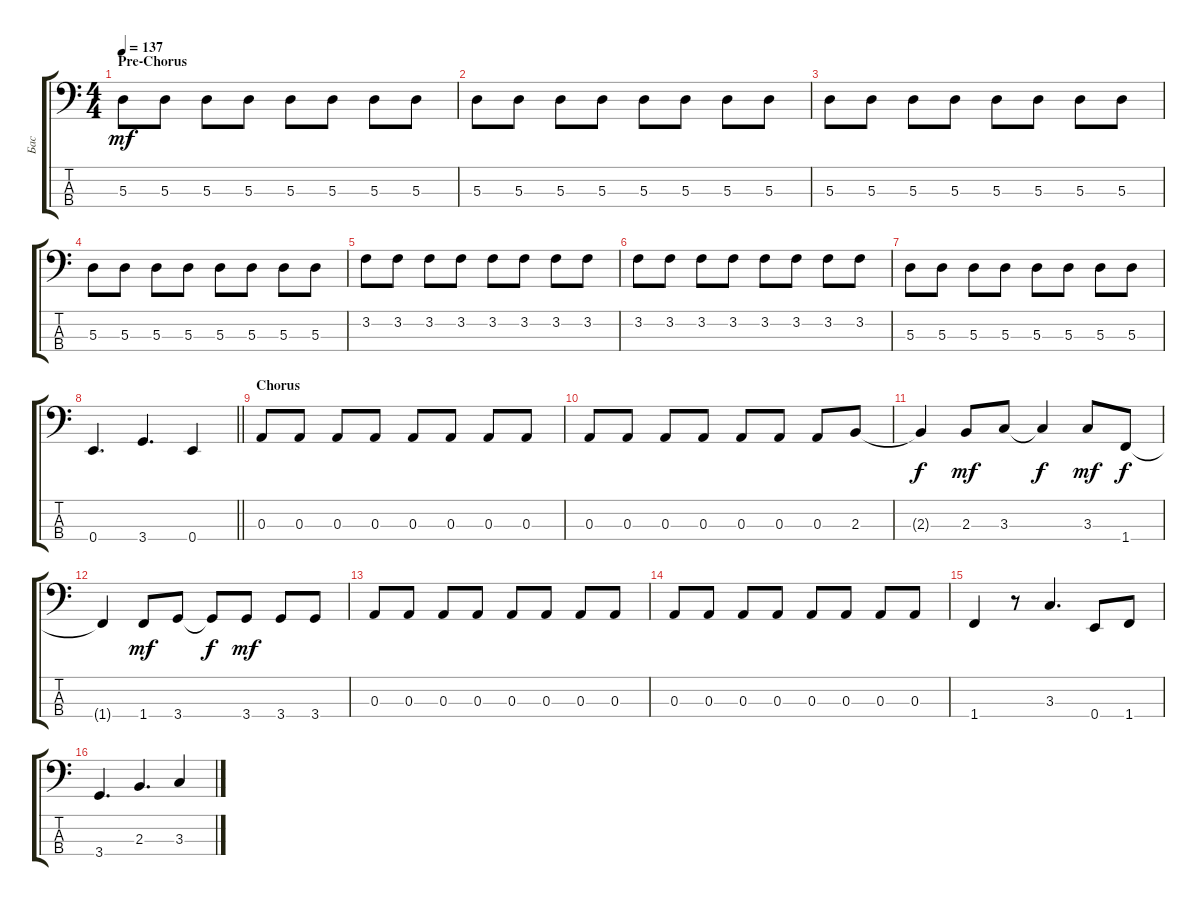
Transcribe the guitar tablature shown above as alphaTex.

\track ("Бас" "Бас") {instrument electricbassfinger}
\staff {score tabs}
\tuning (G2 D2 A1 E1) {hide}
\ts (4 4)
\section ("" "Pre-Chorus")
\tempo 137
\clef f4
\ks aminor
5.3.8{dy mf} 5.3.8 5.3.8 5.3.8 5.3.8 5.3.8 5.3.8 5.3.8 |
5.3.8 5.3.8 5.3.8 5.3.8 5.3.8 5.3.8 5.3.8 5.3.8 |
5.3.8 5.3.8 5.3.8 5.3.8 5.3.8 5.3.8 5.3.8 5.3.8 |
5.3.8 5.3.8 5.3.8 5.3.8 5.3.8 5.3.8 5.3.8 5.3.8 |
3.2.8 3.2.8 3.2.8 3.2.8 3.2.8 3.2.8 3.2.8 3.2.8 |
3.2.8 3.2.8 3.2.8 3.2.8 3.2.8 3.2.8 3.2.8 3.2.8 |
5.3.8 5.3.8 5.3.8 5.3.8 5.3.8 5.3.8 5.3.8 5.3.8 |
\barLineRight lightlight
0.4.4{d} 3.4.4{d} 0.4.4 |
\section ("" "Chorus")
0.3.8 0.3.8 0.3.8 0.3.8 0.3.8 0.3.8 0.3.8 0.3.8 |
0.3.8 0.3.8 0.3.8 0.3.8 0.3.8 0.3.8 0.3.8 2.3.8 |
2.3{t}.4{dy f} 2.3.8{dy mf} 3.3.8 3.3{t}.4{dy f} 3.3.8{dy mf} 1.4.8{dy f} |
1.4{t}.4 1.4.8{dy mf} 3.4.8 3.4{t}.8{dy f} 3.4.8{dy mf} 3.4.8 3.4.8 |
0.3.8 0.3.8 0.3.8 0.3.8 0.3.8 0.3.8 0.3.8 0.3.8 |
0.3.8 0.3.8 0.3.8 0.3.8 0.3.8 0.3.8 0.3.8 0.3.8 |
1.4.4 r.8 3.3.4{d} 0.4.8 1.4.8 |
3.4.4{d} 2.3.4{d} 3.3.4
